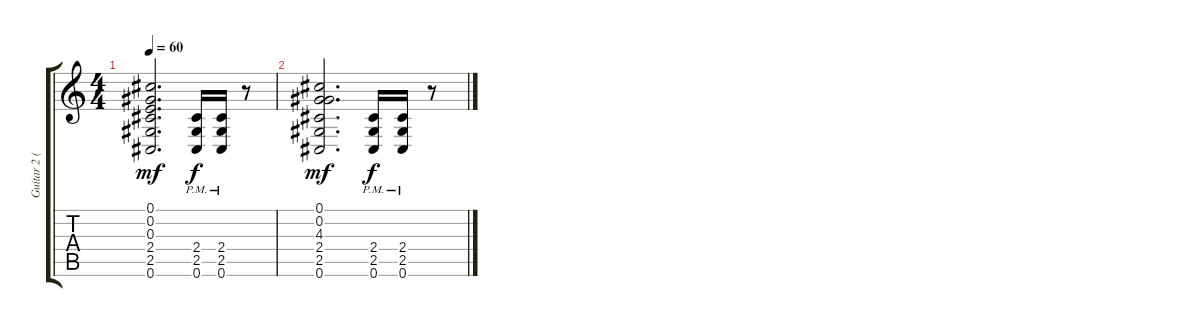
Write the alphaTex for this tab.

\track ("Guitar 2 (Distortion)" "Guitar 2 (") {instrument distortionguitar}
\staff {score tabs}
\tuning (Db4 Ab3 E3 B2 Gb2 Db2) {hide}
\ts (4 4)
\tempo 60
\clef g2
\ks c
(0.1 0.2 0.3 2.4 2.5 0.6).2{d dy mf} (2.4{pm} 2.5{pm} 0.6{pm}).16{dy f} (2.4{pm} 2.5{pm} 0.6{pm}).16 r.8 |
(0.1 0.2 4.3 2.4 2.5 0.6).2{d dy mf} (2.4{pm} 2.5{pm} 0.6{pm}).16{dy f} (2.4{pm} 2.5{pm} 0.6{pm}).16 r.8
